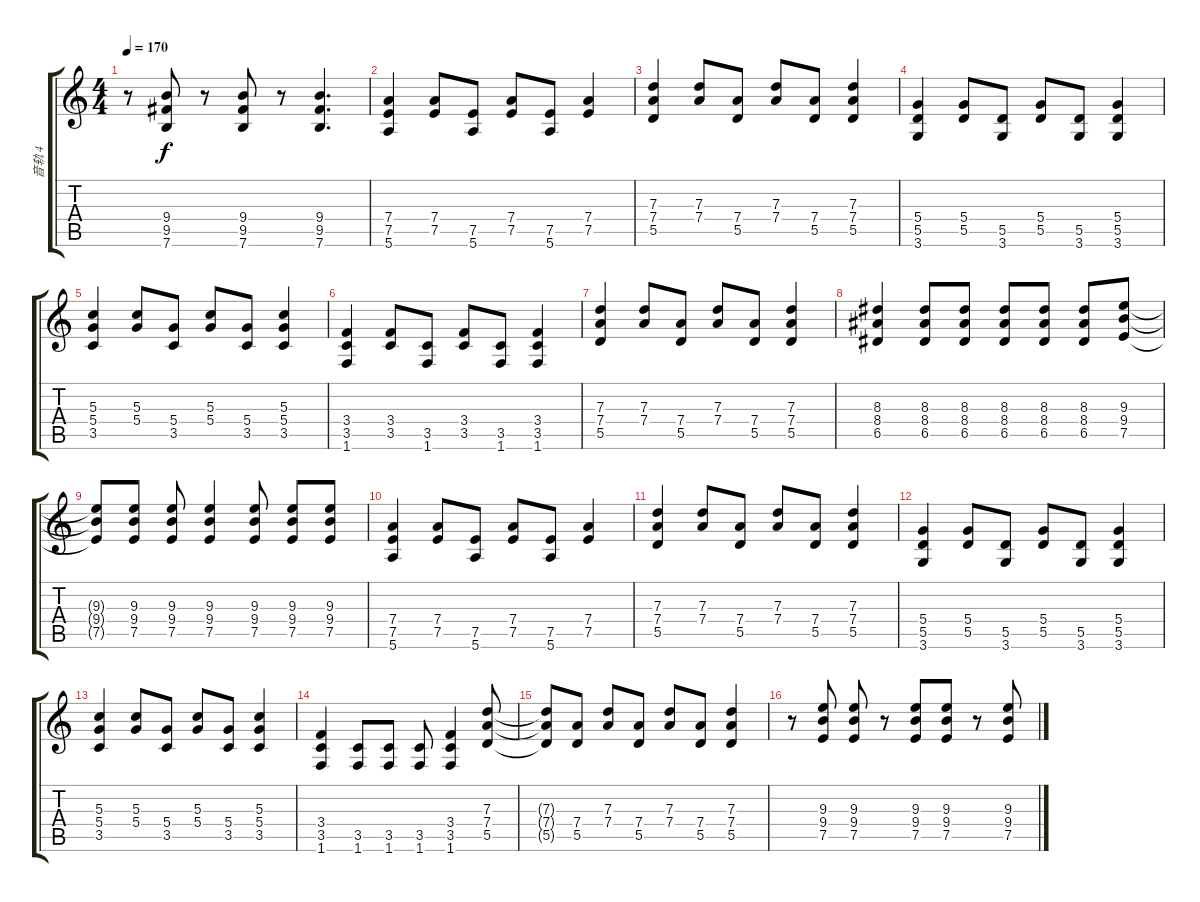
\track ("音轨 4" "音轨 4") {instrument electricguitarclean}
\staff {score tabs}
\tuning (E4 B3 G3 D3 A2 E2) {hide}
\ts (4 4)
\tempo 170
\clef g2
\ks c
r.8{dy f} (9.4 9.5 7.6).8 r.8 (9.4 9.5 7.6).8 r.8 (9.4 9.5 7.6).4{d} |
(7.4 7.5 5.6).4 (7.4 7.5).8 (7.5 5.6).8 (7.4 7.5).8 (7.5 5.6).8 (7.4 7.5).4 |
(7.3 7.4 5.5).4 (7.3 7.4).8 (7.4 5.5).8 (7.3 7.4).8 (7.4 5.5).8 (7.3 7.4 5.5).4 |
(5.4 5.5 3.6).4 (5.4 5.5).8 (5.5 3.6).8 (5.4 5.5).8 (5.5 3.6).8 (5.4 5.5 3.6).4 |
(5.3 5.4 3.5).4 (5.3 5.4).8 (5.4 3.5).8 (5.3 5.4).8 (5.4 3.5).8 (5.3 5.4 3.5).4 |
(3.4 3.5 1.6).4 (3.4 3.5).8 (3.5 1.6).8 (3.4 3.5).8 (3.5 1.6).8 (3.4 3.5 1.6).4 |
(7.3 7.4 5.5).4 (7.3 7.4).8 (7.4 5.5).8 (7.3 7.4).8 (7.4 5.5).8 (7.3 7.4 5.5).4 |
(8.3 8.4 6.5).4 (8.3 8.4 6.5).8 (8.3 8.4 6.5).8 (8.3 8.4 6.5).8 (8.3 8.4 6.5).8 (8.3 8.4 6.5).8 (9.3 9.4 7.5).8 |
(9.3{t} 9.4{t} 7.5{t}).8 (9.3 9.4 7.5).8 (9.3 9.4 7.5).8 (9.3 9.4 7.5).4 (9.3 9.4 7.5).8 (9.3 9.4 7.5).8 (9.3 9.4 7.5).8 |
(7.4 7.5 5.6).4 (7.4 7.5).8 (7.5 5.6).8 (7.4 7.5).8 (7.5 5.6).8 (7.4 7.5).4 |
(7.3 7.4 5.5).4 (7.3 7.4).8 (7.4 5.5).8 (7.3 7.4).8 (7.4 5.5).8 (7.3 7.4 5.5).4 |
(5.4 5.5 3.6).4 (5.4 5.5).8 (5.5 3.6).8 (5.4 5.5).8 (5.5 3.6).8 (5.4 5.5 3.6).4 |
(5.3 5.4 3.5).4 (5.3 5.4).8 (5.4 3.5).8 (5.3 5.4).8 (5.4 3.5).8 (5.3 5.4 3.5).4 |
(3.4 3.5 1.6).4 (3.5 1.6).8 (3.5 1.6).8 (3.5 1.6).8 (3.4 3.5 1.6).4 (7.3 7.4 5.5).8 |
(7.3{t} 7.4{t} 5.5{t}).8 (7.4 5.5).8 (7.3 7.4).8 (7.4 5.5).8 (7.3 7.4).8 (7.4 5.5).8 (7.3 7.4 5.5).4 |
r.8 (9.3 9.4 7.5).8 (9.3 9.4 7.5).8 r.8 (9.3 9.4 7.5).8 (9.3 9.4 7.5).8 r.8 (9.3 9.4 7.5).8
